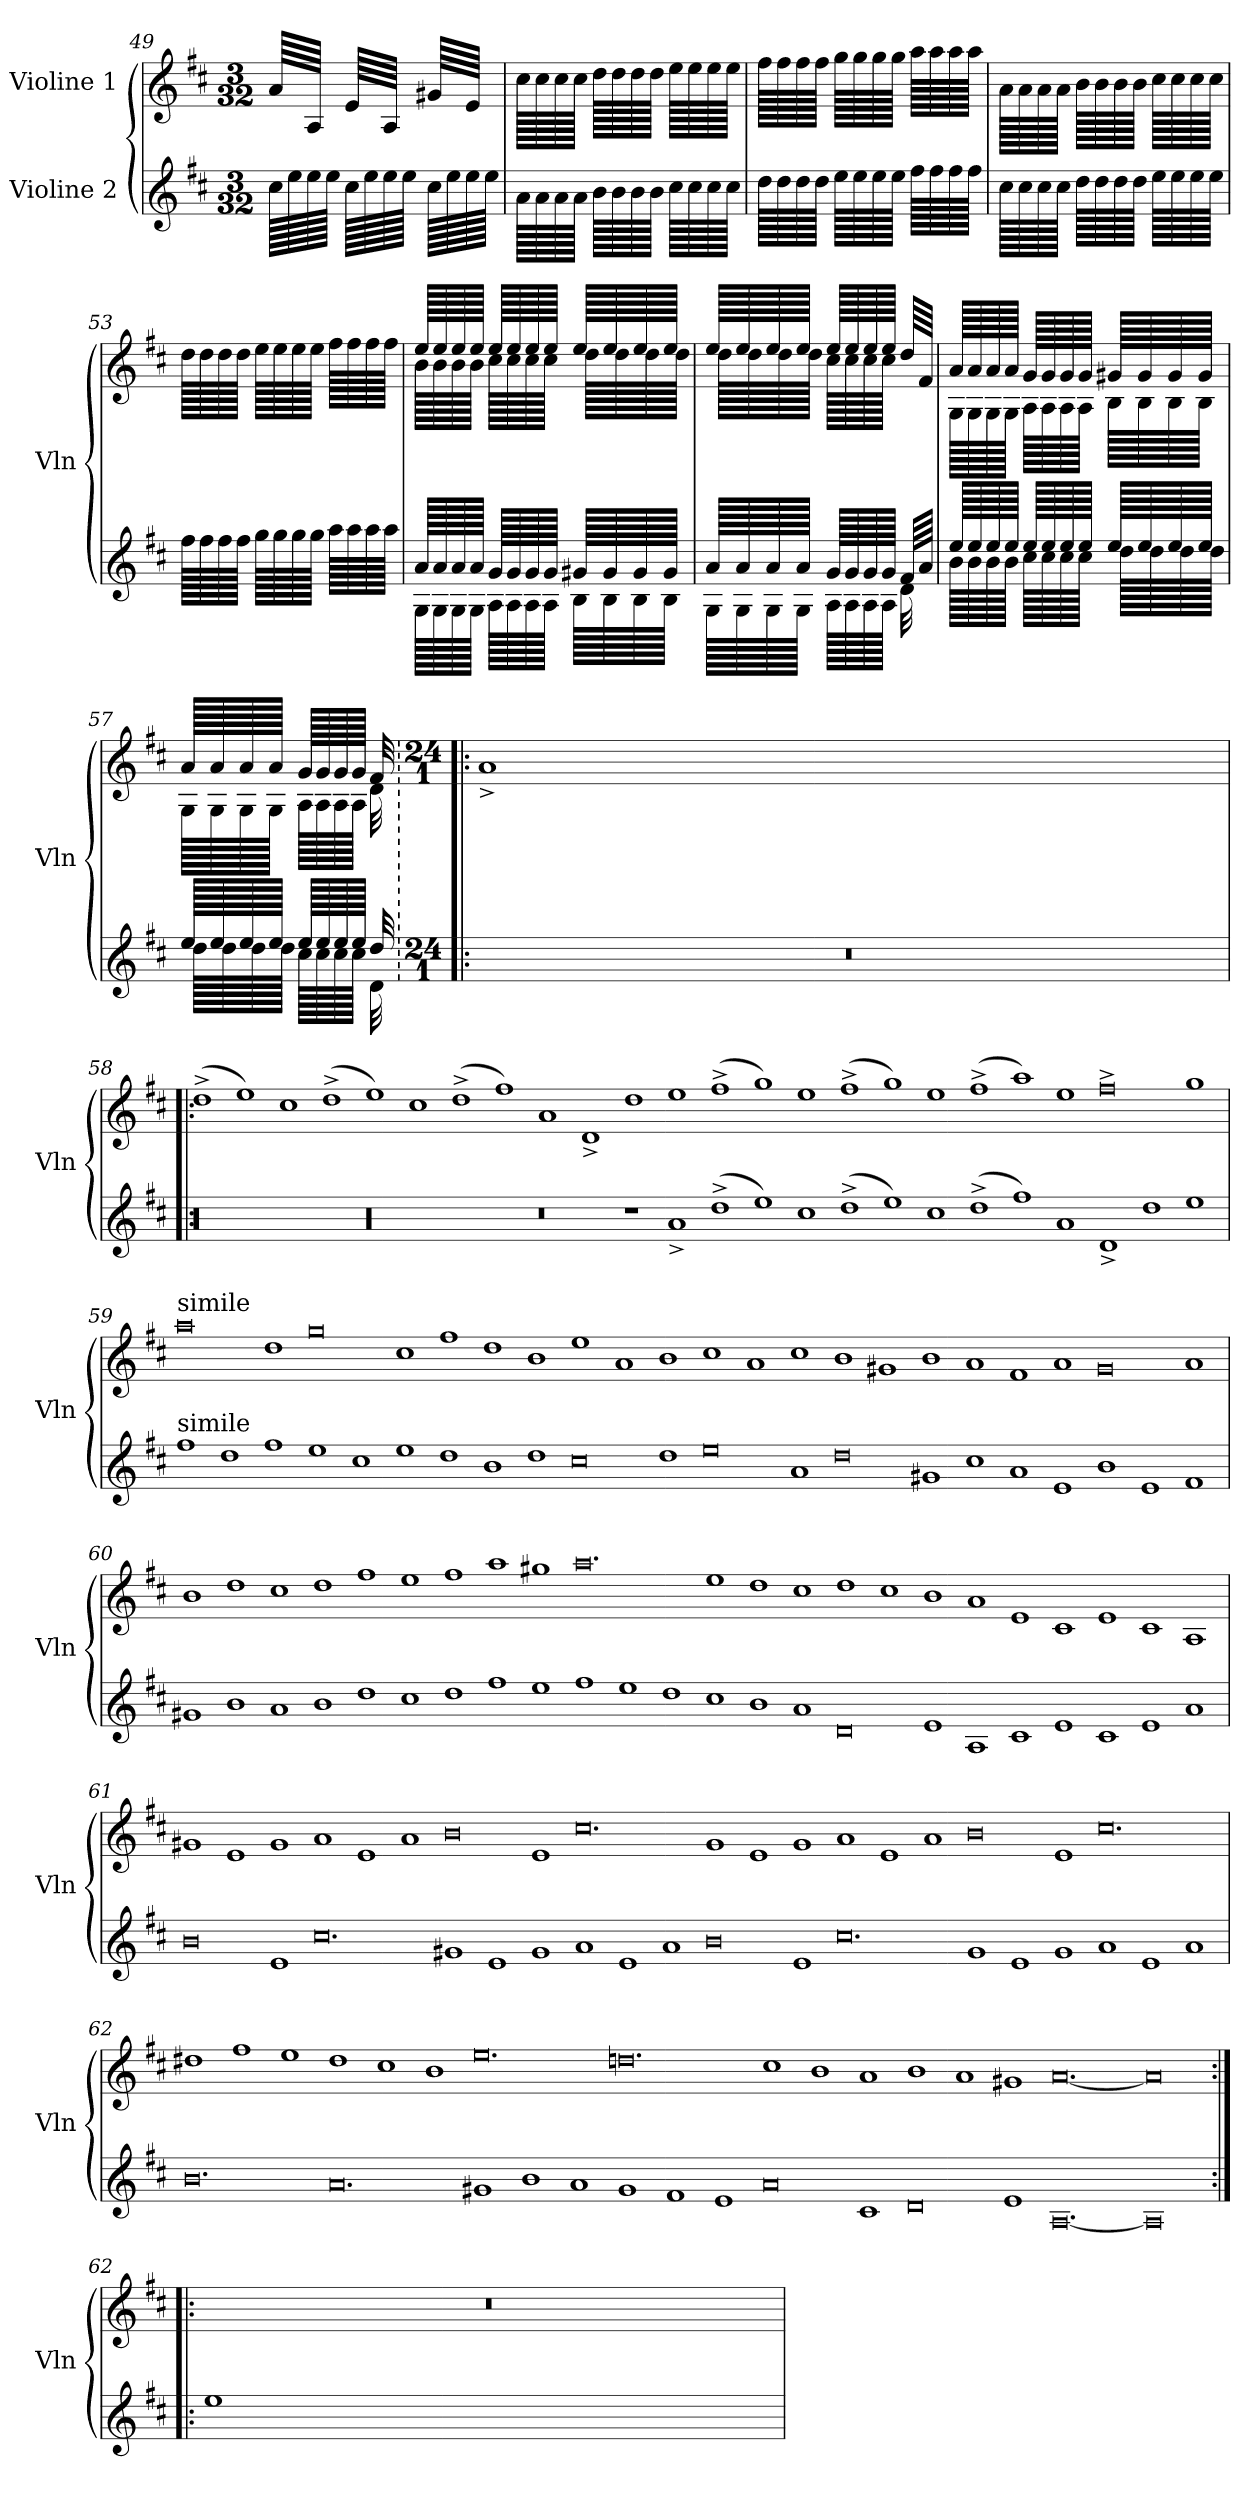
**kern	**kern
*part2	*part1
*staff2	*staff1
*I"Violine 2	*I"Violine 1
*I'Vln	*I'Vln
!!LO:LB:g=z
*clefG2	*clefG2
*k[f#c#]	*k[f#c#]
*D:	*D:
*M3/32	*M3/32
=49	=49
128cc#\LLLLL	64a/LLLL
128ee\	.
128ee\	64A/JJJJ
128ee\JJJJJ	.
128cc#\LLLLL	64e/LLLL
128ee\	.
128ee\	64A/JJJJ
128ee\JJJJJ	.
128cc#\LLLLL	64g#X/LLLL
128ee\	.
128ee\	64e/JJJJ
128ee\JJJJJ	.
=50	=50
128a\LLLLL	128cc#\LLLLL
128a\	128cc#\
128a\	128cc#\
128a\JJJJJ	128cc#\JJJJJ
128b\LLLLL	128dd\LLLLL
128b\	128dd\
128b\	128dd\
128b\JJJJJ	128dd\JJJJJ
128cc#\LLLLL	128ee\LLLLL
128cc#\	128ee\
128cc#\	128ee\
128cc#\JJJJJ	128ee\JJJJJ
=51	=51
128dd\LLLLL	128ff#\LLLLL
128dd\	128ff#\
128dd\	128ff#\
128dd\JJJJJ	128ff#\JJJJJ
128ee\LLLLL	128gg\LLLLL
128ee\	128gg\
128ee\	128gg\
128ee\JJJJJ	128gg\JJJJJ
128ff#\LLLLL	128aa\LLLLL
128ff#\	128aa\
128ff#\	128aa\
128ff#\JJJJJ	128aa\JJJJJ
!!LO:LB:g=z
=52	=52
128cc#\LLLLL	128a\LLLLL
128cc#\	128a\
128cc#\	128a\
128cc#\JJJJJ	128a\JJJJJ
128dd\LLLLL	128b\LLLLL
128dd\	128b\
128dd\	128b\
128dd\JJJJJ	128b\JJJJJ
128ee\LLLLL	128cc#\LLLLL
128ee\	128cc#\
128ee\	128cc#\
128ee\JJJJJ	128cc#\JJJJJ
=53	=53
128ff#\LLLLL	128dd\LLLLL
128ff#\	128dd\
128ff#\	128dd\
128ff#\JJJJJ	128dd\JJJJJ
128gg\LLLLL	128ee\LLLLL
128gg\	128ee\
128gg\	128ee\
128gg\JJJJJ	128ee\JJJJJ
128aa\LLLLL	128ff#\LLLLL
128aa\	128ff#\
128aa\	128ff#\
128aa\JJJJJ	128ff#\JJJJJ
=54	=54
*^	*^
128a/LLLLL	128G\LLLLL	128ee/LLLLL	128b\LLLLL
128a/	128G\	128ee/	128b\
128a/	128G\	128ee/	128b\
128a/JJJJJ	128G\JJJJJ	128ee/JJJJJ	128b\JJJJJ
128g/LLLLL	128A\LLLLL	128ee/LLLLL	128cc#\LLLLL
128g/	128A\	128ee/	128cc#\
128g/	128A\	128ee/	128cc#\
128g/JJJJJ	128A\JJJJJ	128ee/JJJJJ	128cc#\JJJJJ
128g#X/LLLLL	128B\LLLLL	128ee/LLLLL	128dd\LLLLL
128g#/	128B\	128ee/	128dd\
128g#/	128B\	128ee/	128dd\
128g#/JJJJJ	128B\JJJJJ	128ee/JJJJJ	128dd\JJJJJ
!!LO:PB:g=z	!!
=55	=55	=55	=55
128a/LLLLL	128G\LLLLL	128ee/LLLLL	128dd\LLLLL
128a/	128G\	128ee/	128dd\
128a/	128G\	128ee/	128dd\
128a/JJJJJ	128G\JJJJJ	128ee/JJJJJ	128dd\JJJJJ
128g/LLLLL	128A\LLLLL	128ee/LLLLL	128cc#\LLLLL
128g/	128A\	128ee/	128cc#\
128g/	128A\	128ee/	128cc#\
128g/JJJJJ	128A\JJJJJ	128ee/JJJJJ	128cc#\JJJJJ
64f#/LLLL	32d\	64dd/LLLL	32ryy
64a/JJJJ	.	64f#/JJJJ	.
=56	=56	=56	=56
128ee/LLLLL	128b\LLLLL	128a/LLLLL	128G\LLLLL
128ee/	128b\	128a/	128G\
128ee/	128b\	128a/	128G\
128ee/JJJJJ	128b\JJJJJ	128a/JJJJJ	128G\JJJJJ
128ee/LLLLL	128cc#\LLLLL	128g/LLLLL	128A\LLLLL
128ee/	128cc#\	128g/	128A\
128ee/	128cc#\	128g/	128A\
128ee/JJJJJ	128cc#\JJJJJ	128g/JJJJJ	128A\JJJJJ
128ee/LLLLL	128dd\LLLLL	128g#X/LLLLL	128B\LLLLL
128ee/	128dd\	128g#/	128B\
128ee/	128dd\	128g#/	128B\
128ee/JJJJJ	128dd\JJJJJ	128g#/JJJJJ	128B\JJJJJ
=57	=57	=57	=57
128ee/LLLLL	128dd\LLLLL	128a/LLLLL	128G\LLLLL
128ee/	128dd\	128a/	128G\
128ee/	128dd\	128a/	128G\
128ee/JJJJJ	128dd\JJJJJ	128a/JJJJJ	128G\JJJJJ
128ee/LLLLL	128cc#\LLLLL	128g/LLLLL	128A\LLLLL
128ee/	128cc#\	128g/	128A\
128ee/	128cc#\	128g/	128A\
128ee/JJJJJ	128cc#\JJJJJ	128g/JJJJJ	128A\JJJJJ
32dd/	32d\	32f#/	32d\
*v	*v	*	*
*	*v	*v
!!LO:PB:g=z
=57X1|!:	=57X1|!:
*M24/1	*M24/1
*^	*^
!	!	!LO:TX:a:t=Brobdingnagische Gique	!
*v	*v	*	*
*	*v	*v
0000.r	1a^
.	1%23ryy
=58	=58
00r	(1dd^
.	1ee)
.	1cc#
.	(1dd^
00r	1ee)
.	1cc#
.	(1dd^
.	1ff#)
0r	1a
.	1d^
1r	1dd
1a^	1ee
(1dd^	(1ff#^
1ee)	1gg)
1cc#	1ee
(1dd^	(1ff#^
1ee)	1gg)
1cc#	1ee
(1dd^	(1ff#^
1ff#)	1aa)
1a	1ee
1d^	0ff#^
1dd	.
1ee	1gg
!!LO:LB:g=z
=59	=59
!	!LO:TX:a:t=simile
!LO:TX:a:t=simile	!
1ff#	0aa
1dd	.
1ff#	1dd
1ee	0gg
1cc#	.
1ee	1cc#
1dd	1ff#
1b	1dd
1dd	1b
0cc#	1ee
.	1a
1dd	1b
0ee	1cc#
.	1a
1a	1cc#
0dd	1b
.	1g#X
1g#X	1b
1cc#	1a
1a	1f#
1e	1a
1b	0g#
1e	.
1f#	1a
!!LO:LB:g=z
=60	=60
1g#X	1b
1b	1dd
1a	1cc#
1b	1dd
1dd	1ff#
1cc#	1ee
1dd	1ff#
1ff#	1aa
1ee	1gg#X
1ff#	0.aa
1ee	.
1dd	.
1cc#	1ee
1b	1dd
1a	1cc#
0d	1dd
.	1cc#
1e	1b
1A	1a
1c#	1e
1e	1c#
1c#	1e
1e	1c#
1a	1A
!!LO:LB:g=z
=61	=61
0b	1g#X
.	1e
1e	1g#
0.cc#	1a
.	1e
.	1a
1g#X	0b
1e	.
1g#	1e
1a	0.cc#
1e	.
1a	.
0b	1g#
.	1e
1e	1g#
0.cc#	1a
.	1e
.	1a
1g#	0b
1e	.
1g#	1e
1a	0.cc#
1e	.
1a	.
!!LO:LB:g=z
=62	=62
0.b	1dd#X
.	1ff#
.	1ee
0.a	1dd#
.	1cc#
.	1b
1g#X	0.ee
1b	.
1a	.
1g#	0.ddn
1f#	.
1e	.
0a	1cc#
.	1b
1c#	1a
0d	1b
.	1a
1e	1g#X
[0.A	[0.a
0A]	0a]
!!LO:PB:g=z
=62X2:|!|:	=62X2:|!|:
1ee	0000.r
1%23ryy	.
=	=
*-	*-
